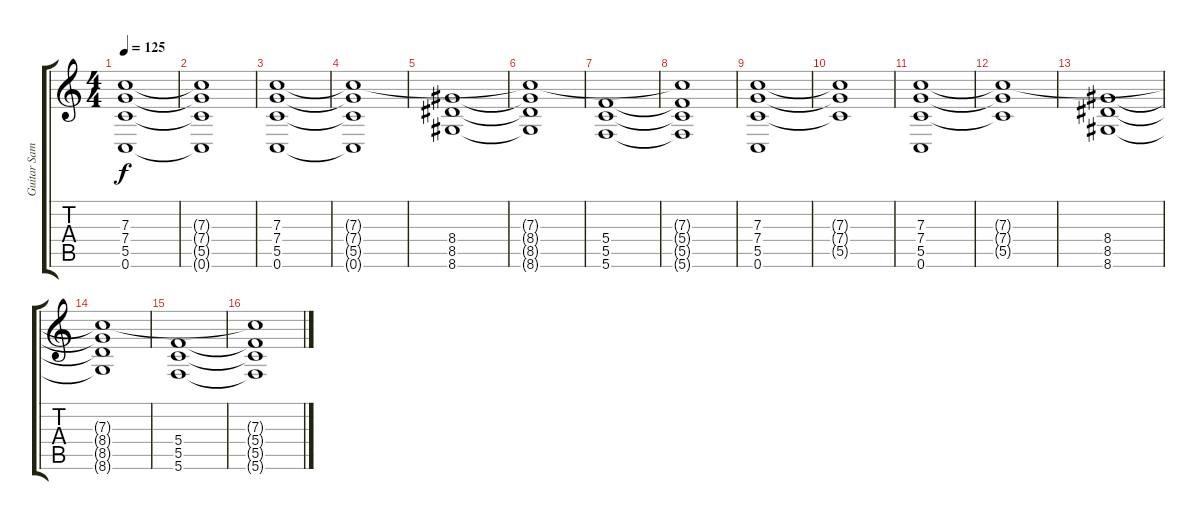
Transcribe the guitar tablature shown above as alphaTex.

\track ("Guitar Sample" "Guitar Sam") {instrument electricguitarjazz}
\staff {score tabs}
\tuning (D4 A3 F3 C3 G2 C2) {hide}
\ts (4 4)
\tempo 125
\clef g2
\ks c
(7.3 7.4 5.5 0.6).1{dy f} |
(7.3{t} 7.4{t} 5.5{t} 0.6{t}).1 |
(7.3 7.4 5.5 0.6).1 |
(7.3{t} 7.4{t} 5.5{t} 0.6{t}).1 |
(8.4 8.5 8.6).1 |
(7.3{t} 8.4{t} 8.5{t} 8.6{t}).1 |
(5.4 5.5 5.6).1 |
(7.3{t} 5.4{t} 5.5{t} 5.6{t}).1 |
(7.3 7.4 5.5 0.6).1 |
(7.3{t} 7.4{t} 5.5{t}).1 |
(7.3 7.4 5.5 0.6).1 |
(7.3{t} 7.4{t} 5.5{t}).1 |
(8.4 8.5 8.6).1 |
(7.3{t} 8.4{t} 8.5{t} 8.6{t}).1 |
(5.4 5.5 5.6).1 |
(7.3{t} 5.4{t} 5.5{t} 5.6{t}).1
